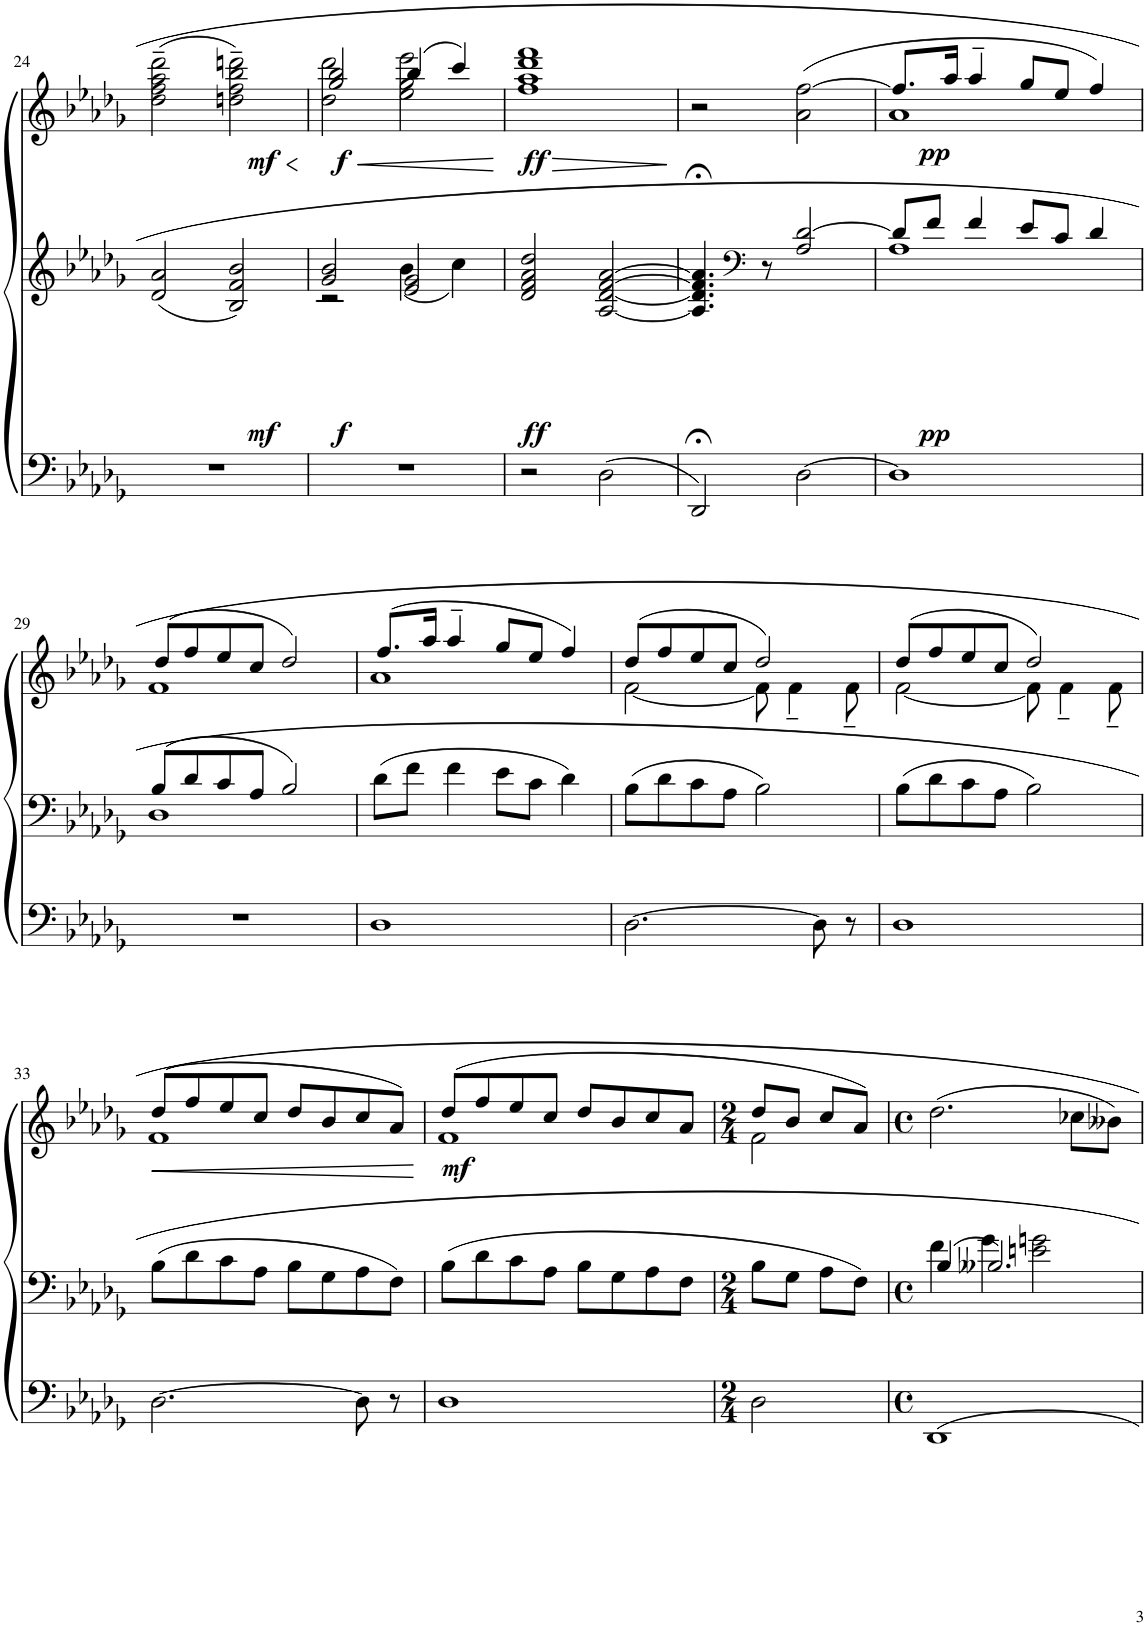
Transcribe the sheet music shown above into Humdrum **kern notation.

**kern	**kern	**kern	**dynam
*part1	*part1	*part1	*part1
*staff3	*staff2	*staff1	*staff1/2/3
*I"Pipe Organ	*	*	*
*I'P Org	*	*	*
!!LO:PB:g=z
*clefF4	*clefG2	*clefG2	*
*k[b-e-a-d-g-]	*k[b-e-a-d-g-]	*k[b-e-a-d-g-]	*
*M4/4	*M4/4	*M4/4	*
*met(c)	*met(c)	*met(c)	*
=24	=24	=24	=24
!	!	!	!LO:HP:b
!	!	!	!LO:DY:n=1:b=2
!	!	!	!LO:DY:n=2:b
1r	2d-/ 2a-/	(2dd-\~ 2ff\~ 2aa-\~ 2ddd-\~	< mf mf
.	2B-/ 2f/ 2b-/	2ddn\~ 2ff\~ 2bb-\~ 2dddn\~)	.
.	.	.	[
=25	=25	=25	=25
*	*^	*	*
!	!	!	!	!LO:HP:b
*	*	*	*^	*
!	!	!	!	!	!LO:DY:n=1:b=2
!	!	!	!	!	!LO:DY:n=2:b
1r	2g-/ 2b-/	2r	2gg-/ 2bb-/	2dd-\ 2ddd-\	< f f
.	2e-/ 2g-/	4b-\	(4bb-/	2ee-\ 2gg-\ 2eee-\	.
.	.	4cc\	4ccc/)	.	.
*	*v	*v	*	*	*
*	*	*v	*v	*
.	.	.	[
=26	=26	=26	=26
!	!	!	!LO:HP:b
!	!	!	!LO:DY:n=1:b=2
!	!	!	!LO:DY:n=2:b
2r	2d-/ 2f/ 2a-/ 2dd-/	1ff 1aa- 1ddd- 1fff	> ff ff
2D-\	[2A-/ [2d-/ [2f/ [2a-/	.	.
.	.	.	]
=27	=27	=27	=27
2DD-;</	4.A-/];< 4.d-/];< 4.f/];< 4.a-/];<	2r	.
*	*clefF4	*	*
.	8r	.	.
!	!	!	!LO:DY:b=2
!	!	!	!LO:DY:n=1:b
[2D-\	2A-/ [2d-/	(2a-\ [2ff\	pp pp
=28	=28	=28	=28
*	*^	*^	*
1D-]	8d-/L]	1A-	8.ff/L]	1a-	.
.	8f/J	.	.	.	.
.	.	.	16aa-/Jk	.	.
.	4f/	.	4aa-~/	.	.
.	8e-/L	.	8gg-/L	.	.
.	8c/J	.	8ee-/J	.	.
.	4d-/	.	4ff/)	.	.
!!LO:LB:g=z	!!
=29	=29	=29	=29	=29	=29
1r	8B-/L	1D-	(8dd-/L	1f	.
.	8d-/	.	8ff/	.	.
.	8c/	.	8ee-/	.	.
.	8A-/J	.	8cc/J	.	.
.	2B-/	.	2dd-/)	.	.
*	*v	*v	*	*	*
=30	=30	=30	=30	=30
1D-	8d-\L	(8.ff/L	1a-	.
.	8f\J	.	.	.
.	.	16aa-/Jk	.	.
.	4f\	4aa-~/	.	.
.	8e-\L	8gg-/L	.	.
.	8c\J	8ee-/J	.	.
.	4d-\	4ff/)	.	.
=31	=31	=31	=31	=31
[2.D-\	8B-\L	(8dd-/L	[2f\	.
.	8d-\	8ff/	.	.
.	8c\	8ee-/	.	.
.	8A-\J	8cc/J	.	.
.	2B-\	2dd-/)	8f\]	.
.	.	.	4f~\	.
8D-\]	.	.	.	.
8r	.	.	8f~\	.
=32	=32	=32	=32	=32
1D-	8B-\L	(8dd-/L	[2f\	.
.	8d-\	8ff/	.	.
.	8c\	8ee-/	.	.
.	8A-\J	8cc/J	.	.
.	2B-\	2dd-/)	8f\]	.
.	.	.	4f~\	.
.	.	.	8f~\	.
!!LO:LB:g=z	!!
=33	=33	=33	=33	=33
!	!	!	!	!LO:HP:b
[2.D-\	8B-\L	(8dd-/L	1f	<
.	8d-\	8ff/	.	.
.	8c\	8ee-/	.	.
.	8A-\J	8cc/J	.	.
.	8B-\L	8dd-/L	.	.
.	8G-\	8b-/	.	.
8D-\]	8A-\	8cc/	.	.
8r	8F\J	8a-/J)	.	.
*	*	*v	*v	*
.	.	.	[
=34	=34	=34	=34
*	*	*^	*
!	!	!	!	!LO:DY:b
1D-	8B-\L	(8dd-/L	1f	mf
.	8d-\	8ff/	.	.
.	8c\	8ee-/	.	.
.	8A-\J	8cc/J	.	.
.	8B-\L	8dd-/L	.	.
.	8G-\	8b-/	.	.
.	8A-\	8cc/	.	.
.	8F\J	8a-/J	.	.
=35	=35	=35	=35	=35
*M2/4	*M2/4	*M2/4	*	*
2D-\	8B-\L	8dd-/L	2f\	.
.	8G-\J	8b-/J	.	.
.	8A-\L	8cc/L	.	.
.	8F\J	8a-/J)	.	.
*	*	*v	*v	*
=36	=36	=36	=36
*M4/4	*M4/4	*M4/4	*
*met(c)	*met(c)	*met(c)	*
*	*^	*	*
1DD-	4B-/	4f\	(2.dd-\	.
.	2.B--X/	4g-\	.	.
.	.	2en\ 2gn\	.	.
.	.	.	8cc-X\L	.
.	.	.	8b--X\J)	.
*	*v	*v	*	*
=	=	=	=
*-	*-	*-	*-
